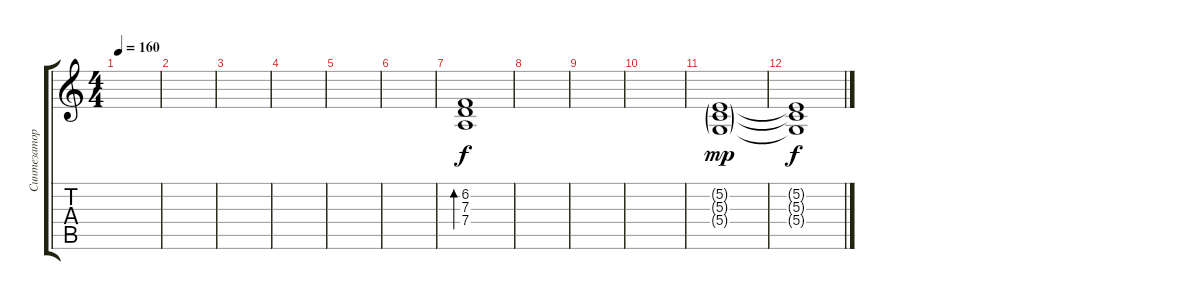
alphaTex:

\track ("Синтезатор 2(ритм)" "Синтезатор") {instrument electricgrandpiano}
\staff {score tabs}
\tuning (E4 B3 G3 D3 A2 E2) {hide}
\ts (4 4)
\tempo 160
\clef g2
\ks c
|
|
|
|
|
|
(6.2 7.3 7.4).1{bd 480} |
|
|
|
(5.2{g} 5.3{g} 5.4{g}).1{dy mp} |
(5.2{t} 5.3{t} 5.4{t}).1{dy f}
